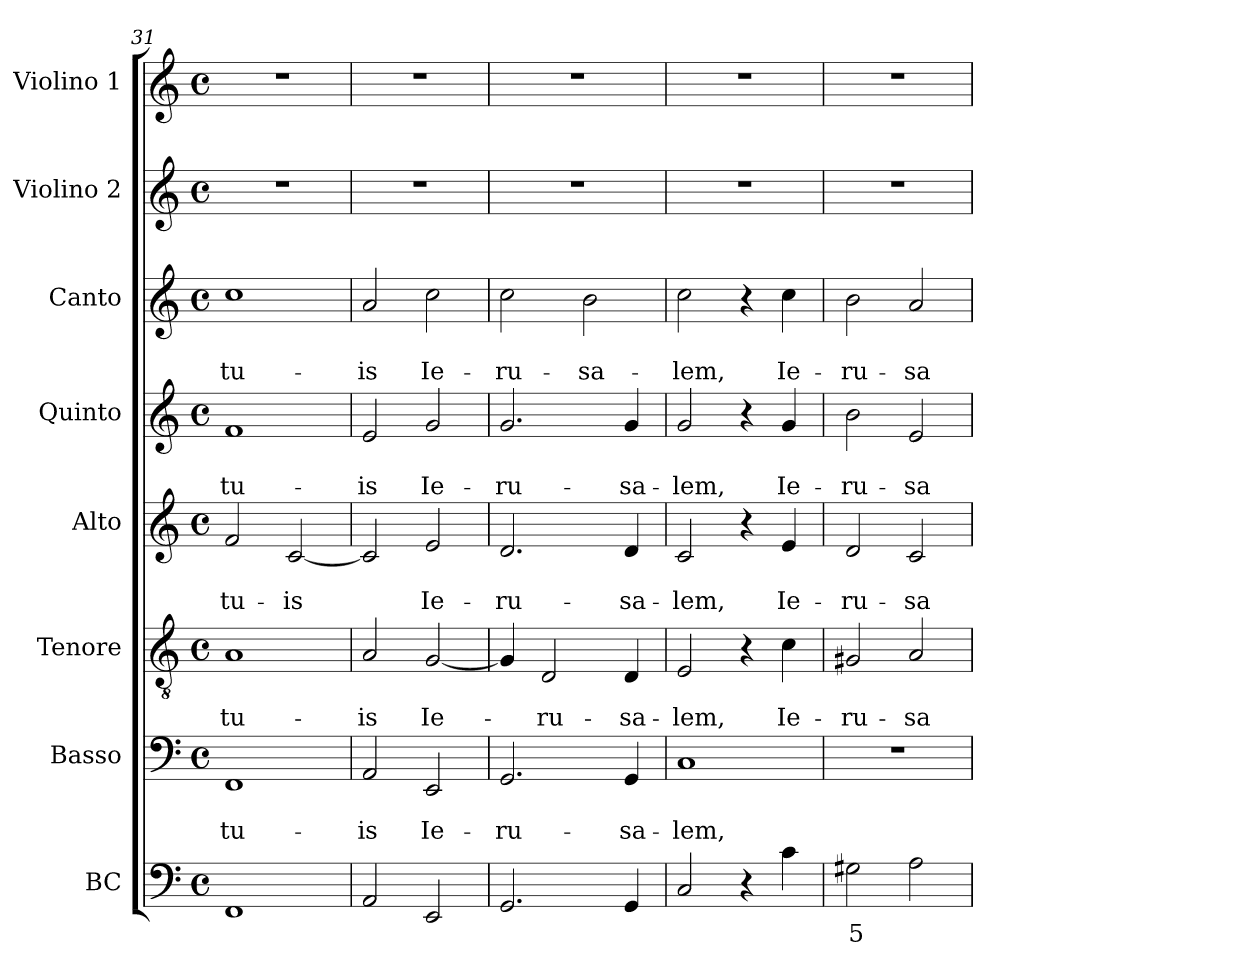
**kern	**text	**kern	**text	**text	**kern	**text	**text	**kern	**text	**text	**kern	**text	**text	**kern	**text	**text	**kern	**kern
*part8	*part8	*part7	*part7	*part7	*part6	*part6	*part6	*part5	*part5	*part5	*part4	*part4	*part4	*part3	*part3	*part3	*part2	*part1
*staff8	*staff8	*staff7	*staff7	*staff7	*staff6	*staff6	*staff6	*staff5	*staff5	*staff5	*staff4	*staff4	*staff4	*staff3	*staff3	*staff3	*staff2	*staff1
*I"BC	*	*I"Basso	*	*	*I"Tenore	*	*	*I"Alto	*	*	*I"Quinto	*	*	*I"Canto	*	*	*I"Violino 2	*I"Violino 1
*I'Bc	*	*I'B	*	*	*I'T	*	*	*I'A	*	*	*I'Q	*	*	*I'C	*	*	*I'V2	*I'V1
*clefF4	*	*clefF4	*	*	*clefGv2	*	*	*clefG2	*	*	*clefG2	*	*	*clefG2	*	*	*clefG2	*clefG2
*k[]	*	*k[]	*	*	*k[]	*	*	*k[]	*	*	*k[]	*	*	*k[]	*	*	*k[]	*k[]
*C:	*	*C:	*	*	*C:	*	*	*C:	*	*	*C:	*	*	*C:	*	*	*C:	*C:
*M4/4	*	*M4/4	*	*	*M4/4	*	*	*M4/4	*	*	*M4/4	*	*	*M4/4	*	*	*M4/4	*M4/4
*met(c)	*	*met(c)	*	*	*met(c)	*	*	*met(c)	*	*	*met(c)	*	*	*met(c)	*	*	*met(c)	*met(c)
=31	=31	=31	=31	=31	=31	=31	=31	=31	=31	=31	=31	=31	=31	=31	=31	=31	=31	=31
!	!	!	!	!LO:LY:b	!	!	!LO:LY:b	!	!	!LO:LY:b	!	!	!LO:LY:b	!	!	!LO:LY:b	!	!
1FF	.	1FF	.	tu-	1A	.	tu-	2f/	.	tu-	1f	.	tu-	1cc	.	tu-	1r	1r
!	!	!	!	!	!	!	!	!	!	!LO:LY:b	!	!	!	!	!	!	!	!
.	.	.	.	.	.	.	.	[2c/	.	-is	.	.	.	.	.	.	.	.
=32	=32	=32	=32	=32	=32	=32	=32	=32	=32	=32	=32	=32	=32	=32	=32	=32	=32	=32
!	!	!	!	!LO:LY:b	!	!	!LO:LY:b	!	!	!	!	!	!LO:LY:b	!	!	!LO:LY:b	!	!
2AA/	.	2AA/	.	-is	2A/	.	-is	2c/]	.	.	2e/	.	-is	2a/	.	-is	1r	1r
!	!	!	!	!LO:LY:b	!	!	!LO:LY:b	!	!	!LO:LY:b	!	!	!LO:LY:b	!	!	!LO:LY:b	!	!
2EE/	.	2EE/	.	Ie-	[2G/	.	Ie-	2e/	.	Ie-	2g/	.	Ie-	2cc\	.	Ie-	.	.
=33	=33	=33	=33	=33	=33	=33	=33	=33	=33	=33	=33	=33	=33	=33	=33	=33	=33	=33
!	!	!	!	!LO:LY:b	!	!	!	!	!	!LO:LY:b	!	!	!LO:LY:b	!	!	!LO:LY:b	!	!
2.GG/	.	2.GG/	.	-ru-	4G/]	.	.	2.d/	.	-ru-	2.g/	.	-ru-	2cc\	.	-ru-	1r	1r
!	!	!	!	!	!	!	!LO:LY:b	!	!	!	!	!	!	!	!	!	!	!
.	.	.	.	.	2D/	.	-ru-	.	.	.	.	.	.	.	.	.	.	.
!	!	!	!	!	!	!	!	!	!	!	!	!	!	!	!	!LO:LY:b	!	!
.	.	.	.	.	.	.	.	.	.	.	.	.	.	2b\	.	-sa-	.	.
!	!	!	!	!LO:LY:b	!	!	!LO:LY:b	!	!	!LO:LY:b	!	!	!LO:LY:b	!	!	!	!	!
4GG/	.	4GG/	.	-sa-	4D/	.	-sa-	4d/	.	-sa-	4g/	.	-sa-	.	.	.	.	.
=34	=34	=34	=34	=34	=34	=34	=34	=34	=34	=34	=34	=34	=34	=34	=34	=34	=34	=34
!	!	!	!	!LO:LY:b	!	!	!LO:LY:b	!	!	!LO:LY:b	!	!	!LO:LY:b	!	!	!LO:LY:b	!	!
2C/	.	1C	.	-lem,	2E/	.	-lem,	2c/	.	-lem,	2g/	.	-lem,	2cc\	.	-lem,	1r	1r
4r	.	.	.	.	4r	.	.	4r	.	.	4r	.	.	4r	.	.	.	.
!	!	!	!	!	!	!	!LO:LY:b	!	!	!LO:LY:b	!	!	!LO:LY:b	!	!	!LO:LY:b	!	!
4c\	.	.	.	.	4c\	.	Ie-	4e/	.	Ie-	4g/	.	Ie-	4cc\	.	Ie-	.	.
=35	=35	=35	=35	=35	=35	=35	=35	=35	=35	=35	=35	=35	=35	=35	=35	=35	=35	=35
!	!LO:LY:b	!	!	!	!	!	!LO:LY:b	!	!	!LO:LY:b	!	!	!LO:LY:b	!	!	!LO:LY:b	!	!
2G#X\	5	1r	.	.	2G#X/	.	-ru-	2d/	.	-ru-	2b\	.	-ru-	2b\	.	-ru-	1r	1r
!	!	!	!	!	!	!	!LO:LY:b	!	!	!LO:LY:b	!	!	!LO:LY:b	!	!	!LO:LY:b	!	!
2A\	.	.	.	.	2A/	.	-sa-	2c/	.	-sa-	2e/	.	-sa-	2a/	.	-sa-	.	.
=	=	=	=	=	=	=	=	=	=	=	=	=	=	=	=	=	=	=
*-	*-	*-	*-	*-	*-	*-	*-	*-	*-	*-	*-	*-	*-	*-	*-	*-	*-	*-
